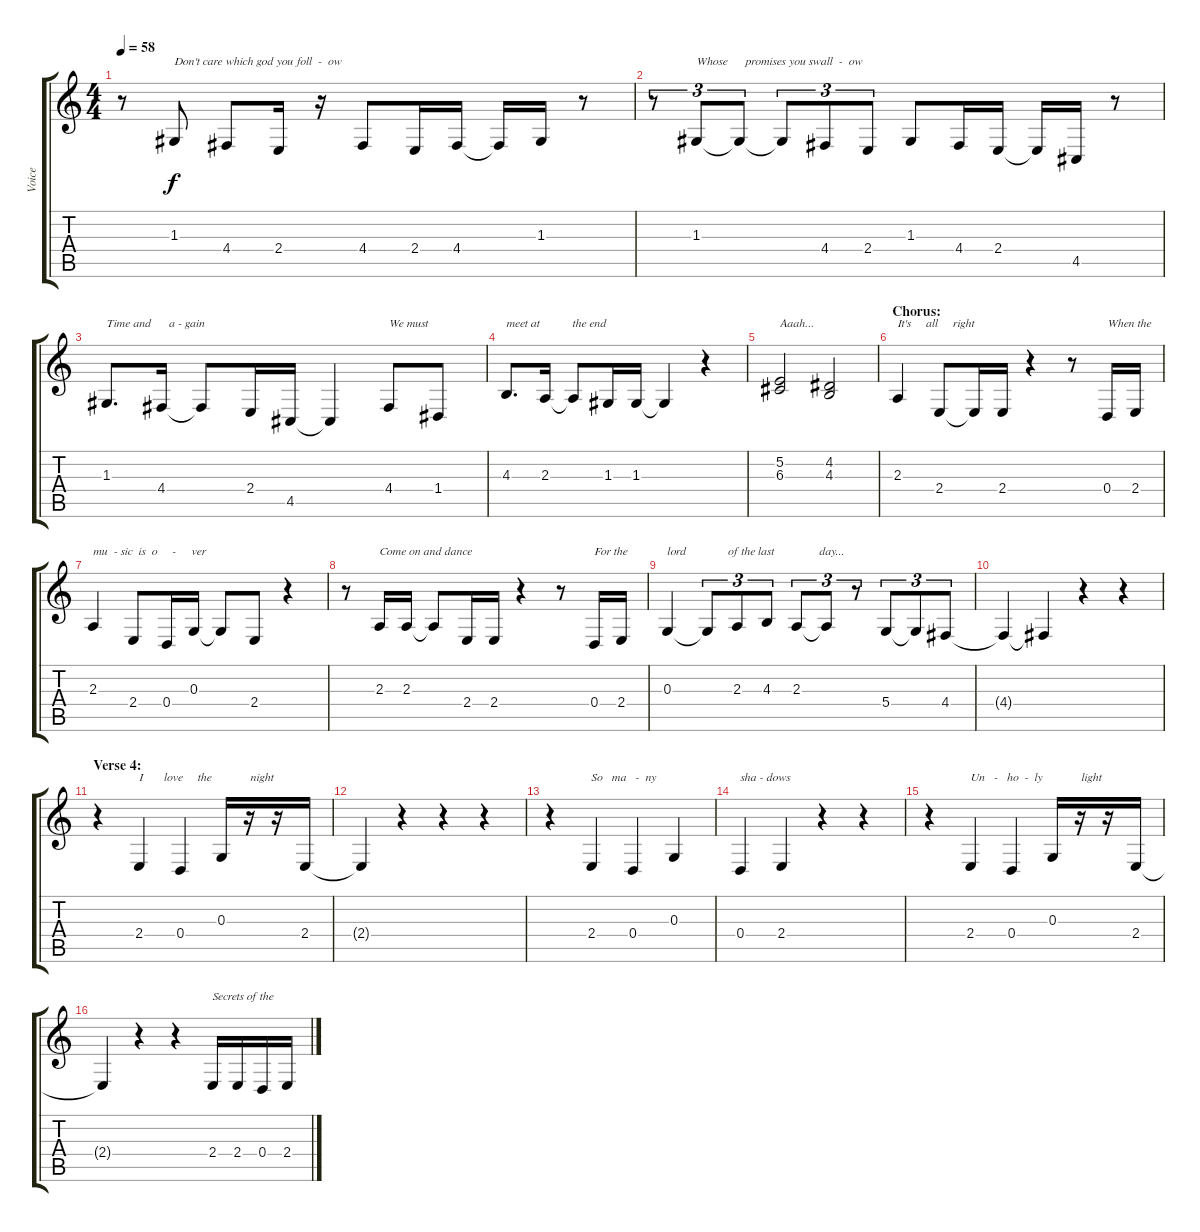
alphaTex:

\track ("Voice" "Voice") {instrument violin}
\staff {score tabs}
\tuning (E4 B3 G3 D3 A2 E2) {hide}
\ts (4 4)
\tempo 58
\clef g2
\ks c
r.8{dy f} 1.3.8{txt "Don't care which god you foll  -  ow"} 4.4.8 2.4.16 r.16 4.4.8 2.4.16 4.4.16 4.4{t}.16 1.3.16 r.8 |
r.8{tu (3 2)} 1.3.8{tu (3 2) txt "Whose      promises you swall  -  ow"} 1.3{t}.8{tu (3 2)} 1.3{t}.8{tu (3 2)} 4.4.8{tu (3 2)} 2.4.8{tu (3 2)} 1.3.8 4.4.16 2.4.16 2.4{t}.16 4.5.16 r.8 |
1.3.8{d txt "Time and      a - gain"} 4.4.16 4.4{t}.8 2.4.16 4.5.16 4.5{t}.4 4.4.8{txt "We must "} 1.4.8 |
4.3.8{d txt "meet at           the end"} 2.3.16 2.3{t}.8 1.3.16 1.3.16 1.3{t}.4 r.4 |
(5.2 6.3).2{txt "Aaah..."} (4.2 4.3).2 |
\section ("" "Chorus:")
2.3.4{txt "It's     all     right"} 2.4.8 2.4{t}.16 2.4.16 r.4 r.8 0.4.16{txt "When the"} 2.4.16 |
2.3.4{txt "mu  - sic  is  o     -     ver"} 2.4.8 0.4.16 0.3.16 0.3{t}.8 2.4.8 r.4 |
r.8 2.3.16{txt "Come on and dance"} 2.3.16 2.3{t}.8 2.4.16 2.4.16 r.4 r.8 0.4.16{txt "For the"} 2.4.16 |
0.3.4{txt "lord              of the last               day..."} 0.3{t}.8{tu (3 2)} 2.3.8{tu (3 2)} 4.3.8{tu (3 2)} 2.3.8{tu (3 2)} 2.3{t}.8{tu (3 2)} r.8{tu (3 2)} 5.4.8{tu (3 2)} 5.4{t}.8{tu (3 2)} 4.4.8{tu (3 2)} |
4.4{t}.4 4.4{t}.4 r.4 r.4 |
\section ("" "Verse 4:")
r.4 2.4.4{txt "I       love     the             night"} 0.4.4 0.3.16 r.16 r.16 2.4.16 |
2.4{t}.4 r.4 r.4 r.4 |
r.4 2.4.4{txt "So   ma   -  ny"} 0.4.4 0.3.4 |
0.4.4{txt "sha - dows"} 2.4.4 r.4 r.4 |
r.4 2.4.4{txt "Un   -   ho  -  ly             light"} 0.4.4 0.3.16 r.16 r.16 2.4.16 |
2.4{t}.4 r.4 r.4 2.4.16{txt "Secrets of the "} 2.4.16 0.4.16 2.4.16
